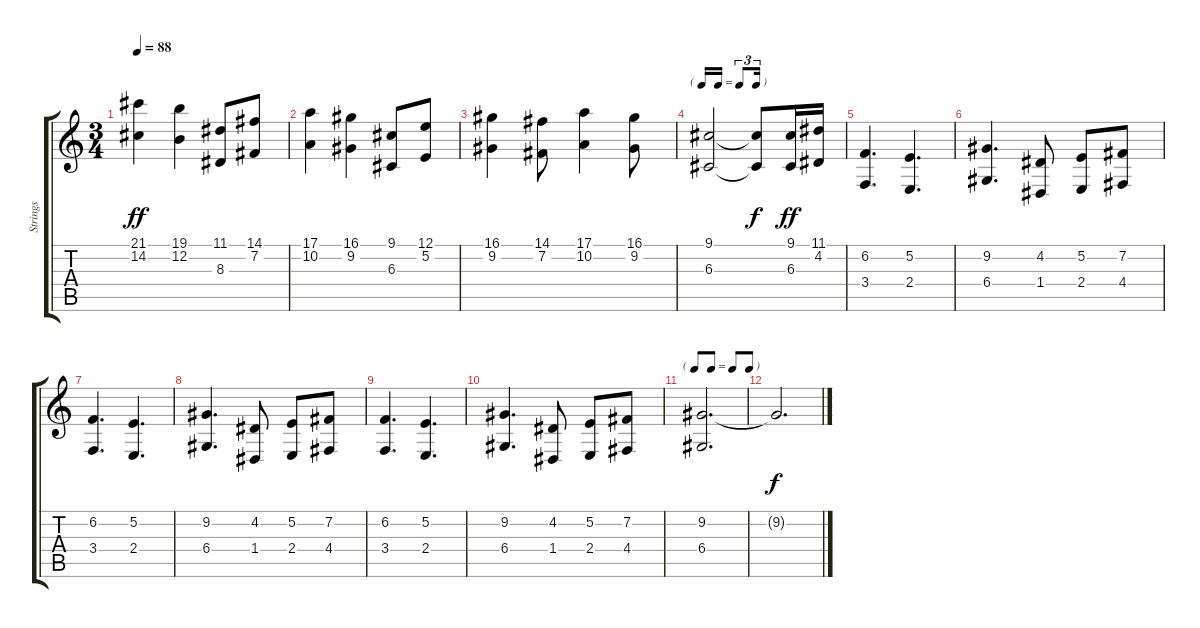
\track ("Strings" "Strings") {instrument synthstrings1}
\staff {score tabs}
\tuning (E4 B3 G3 D3 A2 E2) {hide}
\ts (3 4)
\tempo 88
\clef g2
\ks c
(21.1 14.2).4{dy ff} (19.1 12.2).4 (11.1 8.3).8 (14.1 7.2).8 |
(17.1 10.2).4 (16.1 9.2).4 (9.1 6.3).8 (12.1 5.2).8 |
(16.1 9.2).4 (14.1 7.2).8 (17.1 10.2).4 (16.1 9.2).8 |
\tf triplet16th
(9.1 6.3).2 (9.1{t} 6.3{t}).8{dy f} (9.1 6.3).16{dy ff} (11.1 4.2).16 |
(6.2 3.4).4{d} (5.2 2.4).4{d} |
(9.2 6.4).4{d} (4.2 1.4).8 (5.2 2.4).8 (7.2 4.4).8 |
(6.2 3.4).4{d} (5.2 2.4).4{d} |
(9.2 6.4).4{d} (4.2 1.4).8 (5.2 2.4).8 (7.2 4.4).8 |
(6.2 3.4).4{d} (5.2 2.4).4{d} |
(9.2 6.4).4{d} (4.2 1.4).8 (5.2 2.4).8 (7.2 4.4).8 |
\tf none
(9.2 6.4).2{d} |
9.2{t}.2{d dy f}
